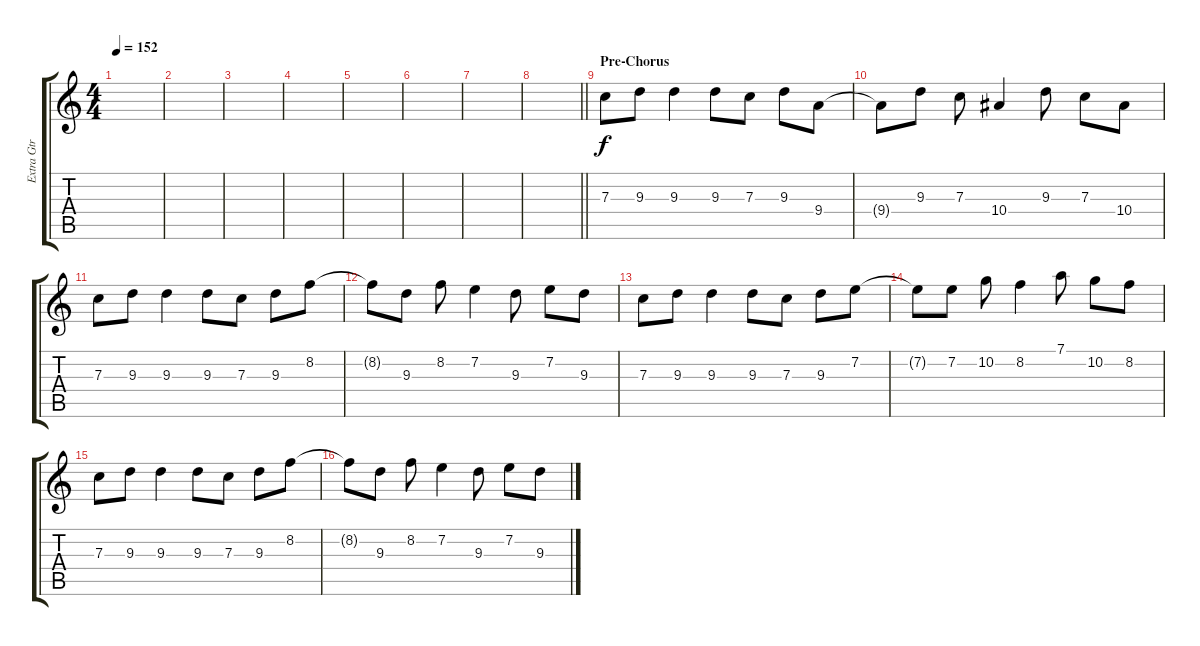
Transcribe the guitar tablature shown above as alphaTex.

\track ("Extra Gtr" "Extra Gtr") {instrument distortionguitar}
\staff {score tabs}
\tuning (D4 A3 F3 C3 G2 D2) {hide}
\ts (4 4)
\tempo 152
\clef g2
\ks c
|
|
|
|
|
|
|
\barLineRight lightlight
|
\section ("" "Pre-Chorus")
7.3.8 9.3.8 9.3.4 9.3.8 7.3.8 9.3.8 9.4.8 |
9.4{t}.8 9.3.8 7.3.8 10.4.4 9.3.8 7.3.8 10.4.8 |
7.3.8 9.3.8 9.3.4 9.3.8 7.3.8 9.3.8 8.2.8 |
8.2{t}.8 9.3.8 8.2.8 7.2.4 9.3.8 7.2.8 9.3.8 |
7.3.8 9.3.8 9.3.4 9.3.8 7.3.8 9.3.8 7.2.8 |
7.2{t}.8 7.2.8 10.2.8 8.2.4 7.1.8 10.2.8 8.2.8 |
7.3.8 9.3.8 9.3.4 9.3.8 7.3.8 9.3.8 8.2.8 |
8.2{t}.8 9.3.8 8.2.8 7.2.4 9.3.8 7.2.8 9.3.8
